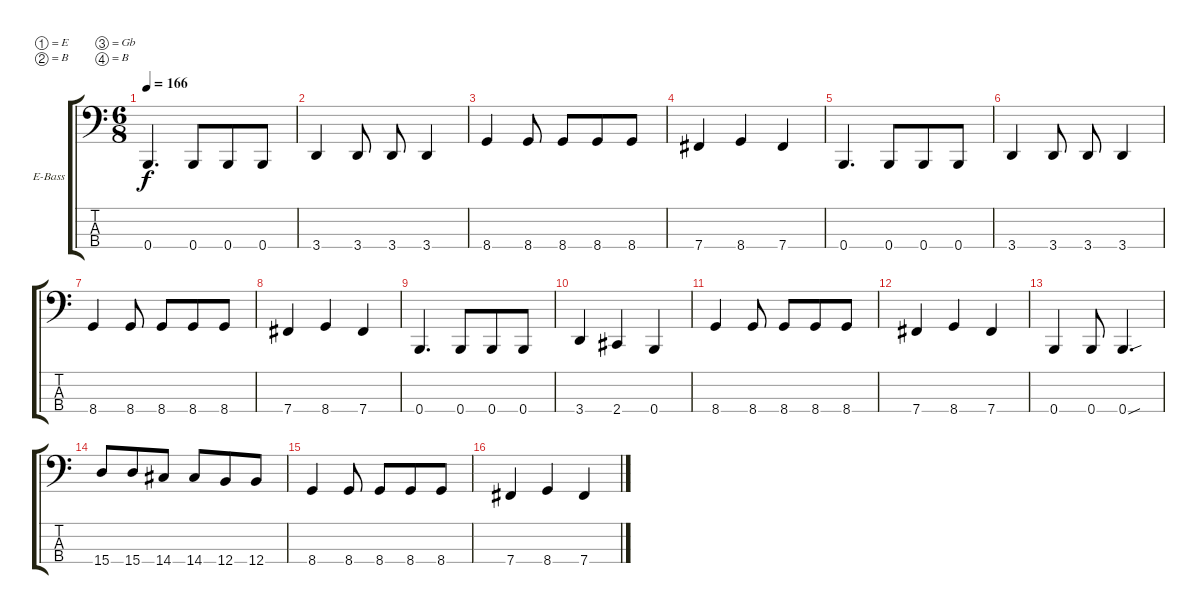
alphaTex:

\bracketExtendMode groupsimilarinstruments
\firstSystemTrackNameOrientation horizontal
\otherSystemsTrackNameOrientation horizontal
\track ("Bass" "E-Bass") {instrument electricbassfinger}
\staff {score tabs}
\tuning (E2 B1 Gb1 B0)
\ts (6 8)
\tempo 166
\clef f4
\ks c
0.4.4{d dy f} 0.4.8 0.4.8 0.4.8 |
3.4.4 3.4.8 3.4.8 3.4.4 |
8.4.4 8.4.8 8.4.8 8.4.8 8.4.8 |
7.4.4 8.4.4 7.4.4 |
0.4.4{d} 0.4.8 0.4.8 0.4.8 |
3.4.4 3.4.8 3.4.8 3.4.4 |
8.4.4 8.4.8 8.4.8 8.4.8 8.4.8 |
7.4.4 8.4.4 7.4.4 |
0.4.4{d} 0.4.8 0.4.8 0.4.8 |
3.4.4 2.4.4 0.4.4 |
8.4.4 8.4.8 8.4.8 8.4.8 8.4.8 |
7.4.4 8.4.4 7.4.4 |
0.4.4 0.4.8 0.4{sou}.4{d} |
15.4.8 15.4.8 14.4.8 14.4.8 12.4.8 12.4.8 |
8.4.4 8.4.8 8.4.8 8.4.8 8.4.8 |
7.4.4 8.4.4 7.4.4
